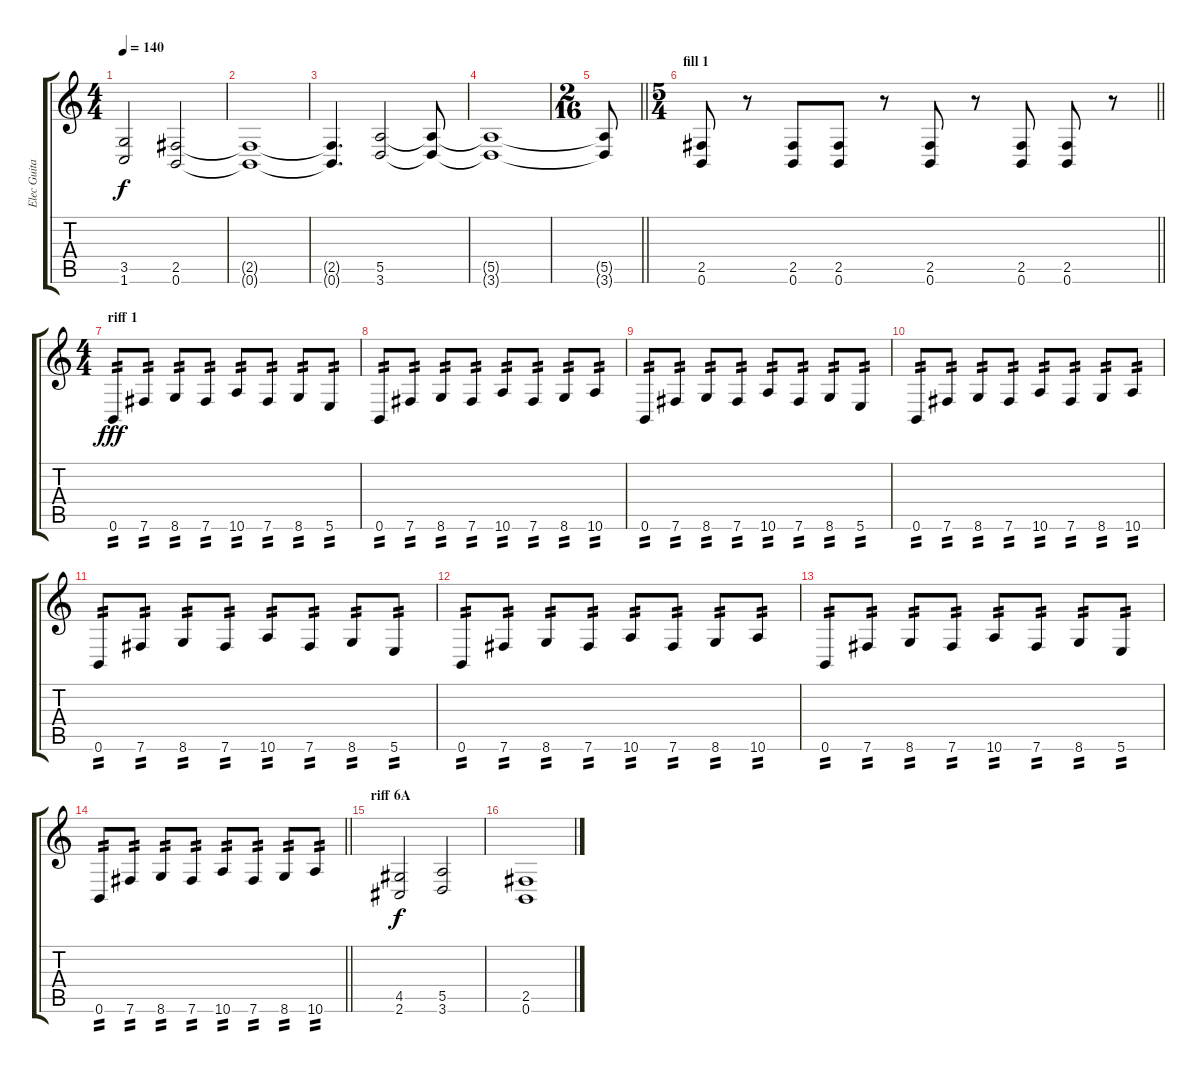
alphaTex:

\track ("Elec Guitar 1" "Elec Guita") {instrument distortionguitar}
\staff {score tabs}
\tuning (B3 Gb3 D3 A2 E2 B1) {hide}
\ts (4 4)
\tempo 140
\clef g2
\ks c
(3.5{t} 1.6{t}).2{dy f} (2.5 0.6).2 |
(2.5{t} 0.6{t}).1 |
(2.5{t} 0.6{t}).4{d} (5.5 3.6).2 (5.5{t} 3.6{t}).8 |
(5.5{t} 3.6{t}).1 |
\ts (2 16)
\barLineRight lightlight
(5.5{t} 3.6{t}).8 |
\ts (5 4)
\section ("" "fill 1")
\barLineRight lightlight
(2.5 0.6).8 r.8 (2.5 0.6).8 (2.5 0.6).8 r.8 (2.5 0.6).8 r.8 (2.5 0.6).8 (2.5 0.6).8 r.8 |
\ts (4 4)
\section ("" "riff 1")
0.6.8{tp 2 dy fff} 7.6.8{tp 2} 8.6.8{tp 2} 7.6.8{tp 2} 10.6.8{tp 2} 7.6.8{tp 2} 8.6.8{tp 2} 5.6.8{tp 2} |
0.6.8{tp 2} 7.6.8{tp 2} 8.6.8{tp 2} 7.6.8{tp 2} 10.6.8{tp 2} 7.6.8{tp 2} 8.6.8{tp 2} 10.6.8{tp 2} |
0.6.8{tp 2} 7.6.8{tp 2} 8.6.8{tp 2} 7.6.8{tp 2} 10.6.8{tp 2} 7.6.8{tp 2} 8.6.8{tp 2} 5.6.8{tp 2} |
0.6.8{tp 2} 7.6.8{tp 2} 8.6.8{tp 2} 7.6.8{tp 2} 10.6.8{tp 2} 7.6.8{tp 2} 8.6.8{tp 2} 10.6.8{tp 2} |
0.6.8{tp 2} 7.6.8{tp 2} 8.6.8{tp 2} 7.6.8{tp 2} 10.6.8{tp 2} 7.6.8{tp 2} 8.6.8{tp 2} 5.6.8{tp 2} |
0.6.8{tp 2} 7.6.8{tp 2} 8.6.8{tp 2} 7.6.8{tp 2} 10.6.8{tp 2} 7.6.8{tp 2} 8.6.8{tp 2} 10.6.8{tp 2} |
0.6.8{tp 2} 7.6.8{tp 2} 8.6.8{tp 2} 7.6.8{tp 2} 10.6.8{tp 2} 7.6.8{tp 2} 8.6.8{tp 2} 5.6.8{tp 2} |
\barLineRight lightlight
0.6.8{tp 2} 7.6.8{tp 2} 8.6.8{tp 2} 7.6.8{tp 2} 10.6.8{tp 2} 7.6.8{tp 2} 8.6.8{tp 2} 10.6.8{tp 2} |
\section ("" "riff 6A")
(4.5 2.6).2{dy f} (5.5 3.6).2 |
(2.5 0.6).1
